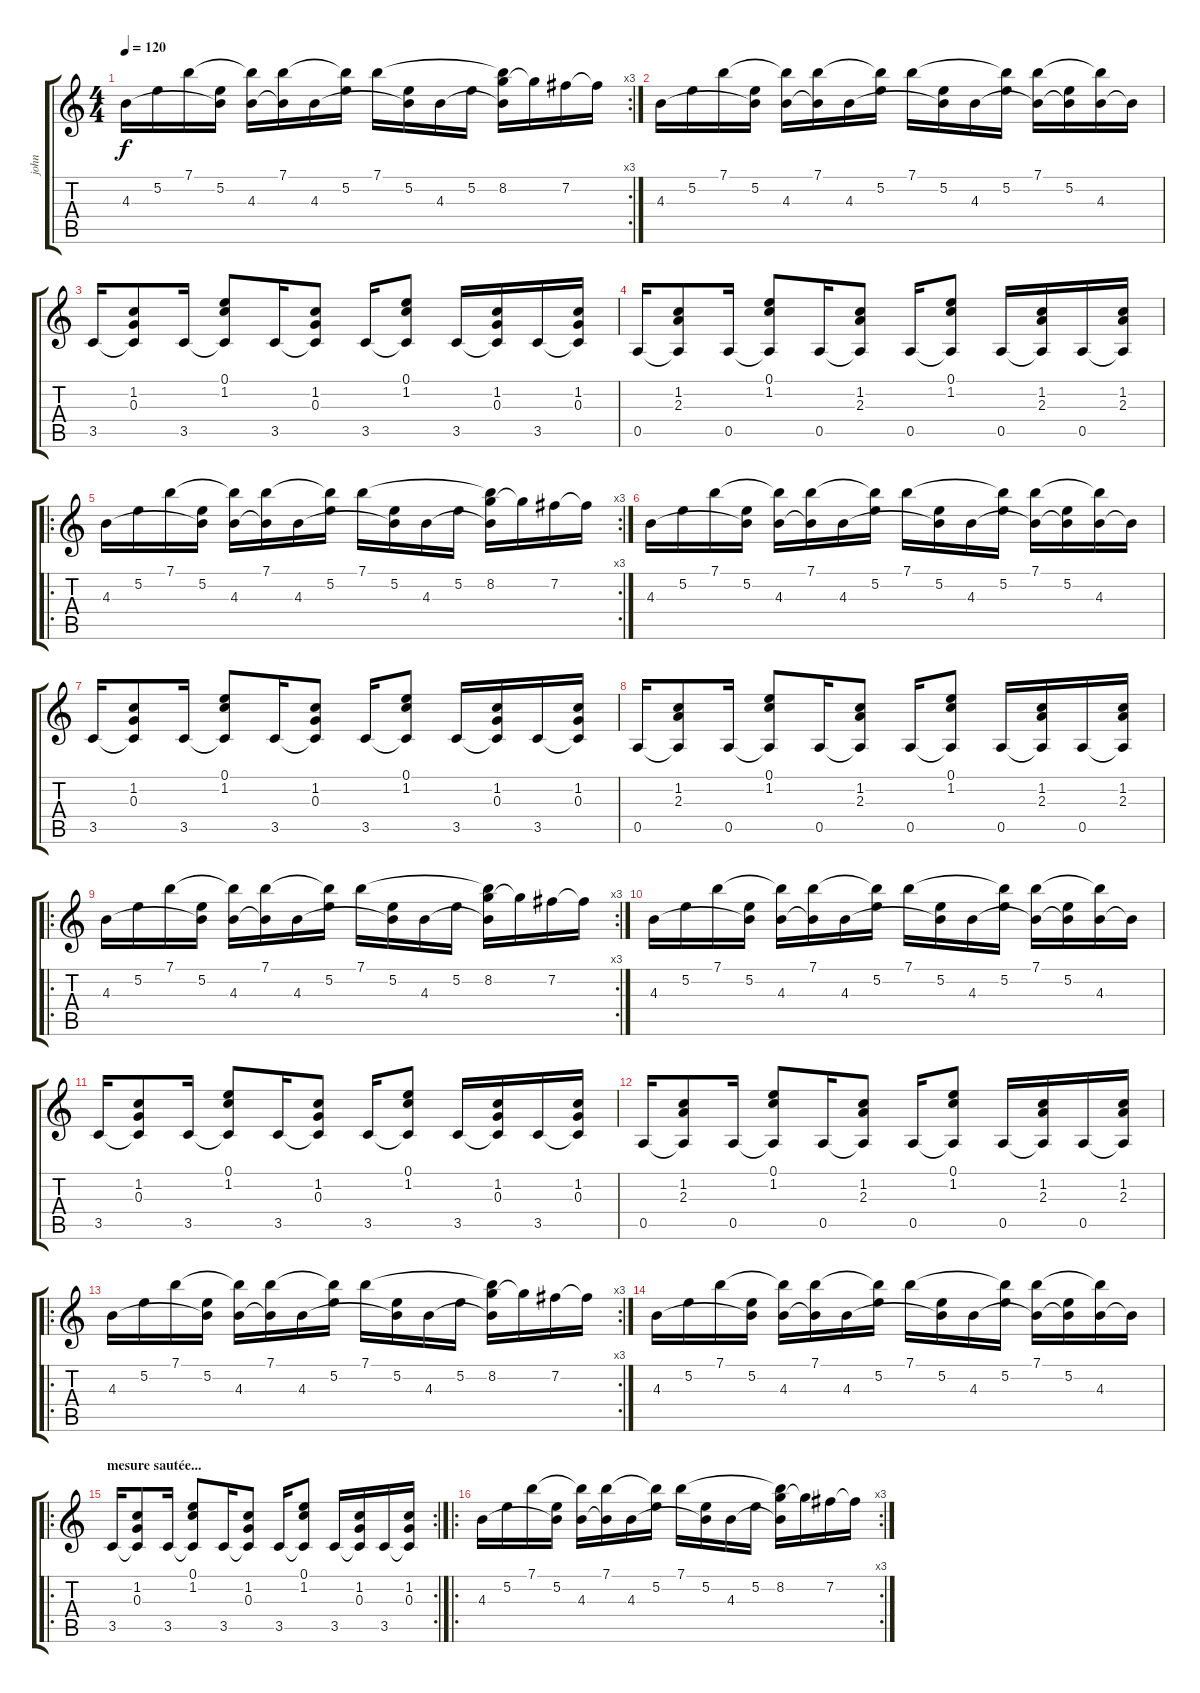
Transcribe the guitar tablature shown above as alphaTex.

\track ("john" "john") {instrument acousticguitarsteel}
\staff {score tabs}
\tuning (E4 B3 G3 D3 A2 E2) {hide}
\rc 3
\ts (4 4)
\tempo 120
\tempo 90
\tempo 120
\clef g2
\ks c
4.3.16{dy f instrument acousticguitarsteel} 5.2.16 7.1.16 (5.2 4.3{t}).16 (7.1{t} 4.3).16 (7.1 4.3{t}).16 4.3.16 (7.1{t} 5.2).16 7.1.16 (5.2 4.3{t}).16 4.3.16 5.2.16 (7.1{t} 8.2 4.3{t}).16 8.2{t}.16 7.2.16 7.2{t}.16 |
4.3.16 5.2.16 7.1.16 (5.2 4.3{t}).16 (7.1{t} 4.3).16 (7.1 4.3{t}).16 4.3.16 (7.1{t} 5.2).16 7.1.16 (5.2 4.3{t}).16 4.3.16 (7.1{t} 5.2).16 (7.1 4.3{t}).16 (5.2 4.3{t}).16 (7.1{t} 4.3).16 4.3{t}.16 |
3.5.16 (1.2 0.3 3.5{t}).8 3.5.16 (0.1 1.2 3.5{t}).8 3.5.16 (1.2 0.3 3.5{t}).8 3.5.16 (0.1 1.2 3.5{t}).8 3.5.16 (1.2 0.3 3.5{t}).16 3.5.16 (1.2 0.3 3.5{t}).16 |
0.5.16 (1.2 2.3 0.5{t}).8 0.5.16 (0.1 1.2 0.5{t}).8 0.5.16 (1.2 2.3 0.5{t}).8 0.5.16 (0.1 1.2 0.5{t}).8 0.5.16 (1.2 2.3 0.5{t}).16 0.5.16 (1.2 2.3 0.5{t}).16 |
\ro
\rc 3
4.3.16 5.2.16 7.1.16 (5.2 4.3{t}).16 (7.1{t} 4.3).16 (7.1 4.3{t}).16 4.3.16 (7.1{t} 5.2).16 7.1.16 (5.2 4.3{t}).16 4.3.16 5.2.16 (7.1{t} 8.2 4.3{t}).16 8.2{t}.16 7.2.16 7.2{t}.16 |
4.3.16 5.2.16 7.1.16 (5.2 4.3{t}).16 (7.1{t} 4.3).16 (7.1 4.3{t}).16 4.3.16 (7.1{t} 5.2).16 7.1.16 (5.2 4.3{t}).16 4.3.16 (7.1{t} 5.2).16 (7.1 4.3{t}).16 (5.2 4.3{t}).16 (7.1{t} 4.3).16 4.3{t}.16 |
3.5.16 (1.2 0.3 3.5{t}).8 3.5.16 (0.1 1.2 3.5{t}).8 3.5.16 (1.2 0.3 3.5{t}).8 3.5.16 (0.1 1.2 3.5{t}).8 3.5.16 (1.2 0.3 3.5{t}).16 3.5.16 (1.2 0.3 3.5{t}).16 |
0.5.16 (1.2 2.3 0.5{t}).8 0.5.16 (0.1 1.2 0.5{t}).8 0.5.16 (1.2 2.3 0.5{t}).8 0.5.16 (0.1 1.2 0.5{t}).8 0.5.16 (1.2 2.3 0.5{t}).16 0.5.16 (1.2 2.3 0.5{t}).16 |
\ro
\rc 3
4.3.16 5.2.16 7.1.16 (5.2 4.3{t}).16 (7.1{t} 4.3).16 (7.1 4.3{t}).16 4.3.16 (7.1{t} 5.2).16 7.1.16 (5.2 4.3{t}).16 4.3.16 5.2.16 (7.1{t} 8.2 4.3{t}).16 8.2{t}.16 7.2.16 7.2{t}.16 |
4.3.16 5.2.16 7.1.16 (5.2 4.3{t}).16 (7.1{t} 4.3).16 (7.1 4.3{t}).16 4.3.16 (7.1{t} 5.2).16 7.1.16 (5.2 4.3{t}).16 4.3.16 (7.1{t} 5.2).16 (7.1 4.3{t}).16 (5.2 4.3{t}).16 (7.1{t} 4.3).16 4.3{t}.16 |
3.5.16 (1.2 0.3 3.5{t}).8 3.5.16 (0.1 1.2 3.5{t}).8 3.5.16 (1.2 0.3 3.5{t}).8 3.5.16 (0.1 1.2 3.5{t}).8 3.5.16 (1.2 0.3 3.5{t}).16 3.5.16 (1.2 0.3 3.5{t}).16 |
0.5.16 (1.2 2.3 0.5{t}).8 0.5.16 (0.1 1.2 0.5{t}).8 0.5.16 (1.2 2.3 0.5{t}).8 0.5.16 (0.1 1.2 0.5{t}).8 0.5.16 (1.2 2.3 0.5{t}).16 0.5.16 (1.2 2.3 0.5{t}).16 |
\ro
\rc 3
4.3.16 5.2.16 7.1.16 (5.2 4.3{t}).16 (7.1{t} 4.3).16 (7.1 4.3{t}).16 4.3.16 (7.1{t} 5.2).16 7.1.16 (5.2 4.3{t}).16 4.3.16 5.2.16 (7.1{t} 8.2 4.3{t}).16 8.2{t}.16 7.2.16 7.2{t}.16 |
4.3.16 5.2.16 7.1.16 (5.2 4.3{t}).16 (7.1{t} 4.3).16 (7.1 4.3{t}).16 4.3.16 (7.1{t} 5.2).16 7.1.16 (5.2 4.3{t}).16 4.3.16 (7.1{t} 5.2).16 (7.1 4.3{t}).16 (5.2 4.3{t}).16 (7.1{t} 4.3).16 4.3{t}.16 |
\ro
\rc 2
\section ("" "mesure sautée...")
3.5.16 (1.2 0.3 3.5{t}).8 3.5.16 (0.1 1.2 3.5{t}).8 3.5.16 (1.2 0.3 3.5{t}).8 3.5.16 (0.1 1.2 3.5{t}).8 3.5.16 (1.2 0.3 3.5{t}).16 3.5.16 (1.2 0.3 3.5{t}).16 |
\ro
\rc 3
4.3.16 5.2.16 7.1.16 (5.2 4.3{t}).16 (7.1{t} 4.3).16 (7.1 4.3{t}).16 4.3.16 (7.1{t} 5.2).16 7.1.16 (5.2 4.3{t}).16 4.3.16 5.2.16 (7.1{t} 8.2 4.3{t}).16 8.2{t}.16 7.2.16 7.2{t}.16
